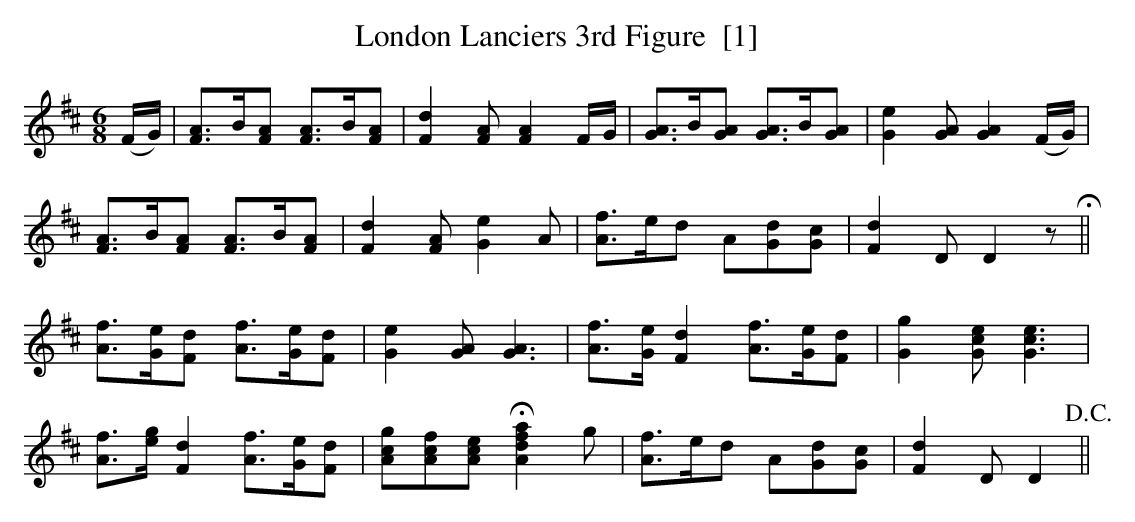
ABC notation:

X:1
T:London Lanciers 3rd Figure  [1]
M:6/8
L:1/8
K:D
(F/G/)|[FA]>B[FA] [FA]>B[FA]|[F2d2][FA] [F2A2]F/G/|[GA]>B[GA] [GA]>B[GA]|[G2e2][GA][G2A2](F/G/)|
[FA]>B[FA] [FA]>B[FA]|[F2d2][FA] [G2e2]A|[Af]>ed A[Gd][Gc]|[F2d2]D D2z!fermata!||
[Af]>[Ge][Fd] [Af]>[Ge][Fd]|[G2e2][GA] [G3A3]|[Af]>[Ge][F2d2] [Af]>[Ge][Fd]|[G2g2][Gce][G3c3e3]|
[Af]>[ge][F2d2] [Af]>[Ge][Fd]|[Acg][Acf][Ace] !fermata![A2d2f2a2]g|[Af]>ed A[Gd][Gc]|[F2d2]D D2!D.C.!||
